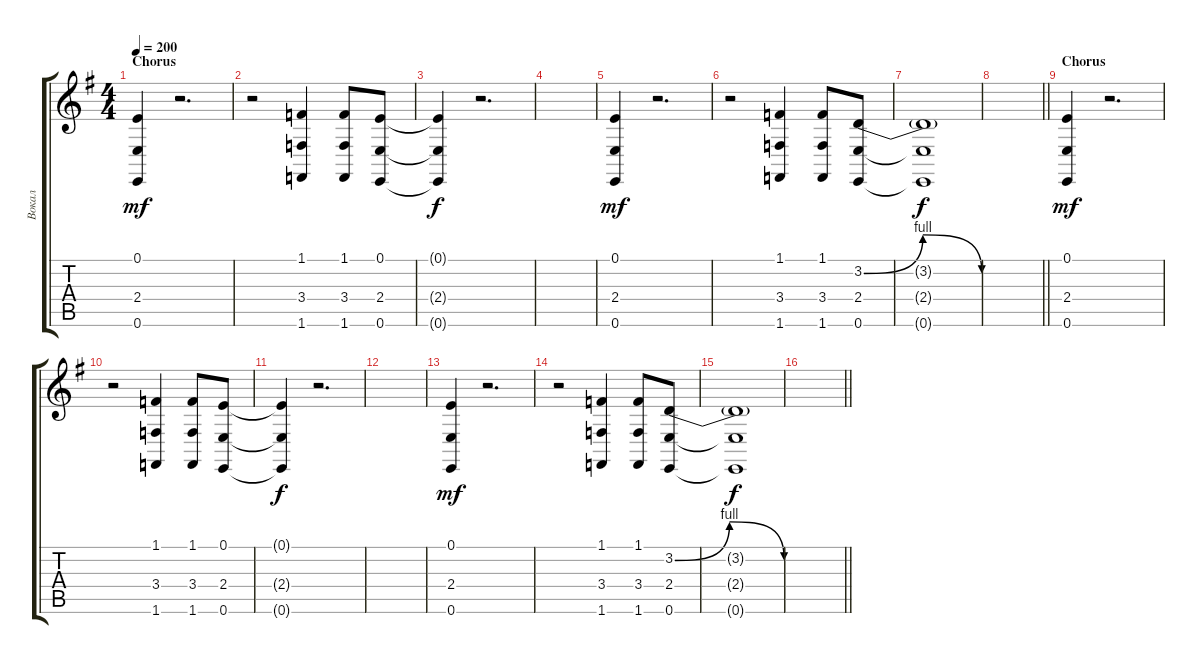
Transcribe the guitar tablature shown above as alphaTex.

\track ("Вокал" "Вокал") {instrument trumpet}
\staff {score tabs}
\tuning (E4 B3 G3 D3 A2 E2) {hide}
\ts (4 4)
\section ("" "Chorus")
\tempo 200
\clef g2
\ks eminor
(0.1 2.4 0.6).4{dy mf} r.2{d} |
r.2 (1.1 3.4 1.6).4 (1.1 3.4 1.6).8 (0.1 2.4 0.6).8 |
(0.1{t} 2.4{t} 0.6{t}).4{dy f} r.2{d} |
|
(0.1 2.4 0.6).4{dy mf} r.2{d} |
r.2 (1.1 3.4 1.6).4 (1.1 3.4 1.6).8 (3.2{be (bendrelease 0 0 5 4 34 4 60 0)} 2.4 0.6).8 |
(3.2{t} 2.4{t} 0.6{t}).1{dy f} |
\barLineRight lightlight
|
\section ("" "Chorus")
(0.1 2.4 0.6).4{dy mf} r.2{d} |
r.2 (1.1 3.4 1.6).4 (1.1 3.4 1.6).8 (0.1 2.4 0.6).8 |
(0.1{t} 2.4{t} 0.6{t}).4{dy f} r.2{d} |
|
(0.1 2.4 0.6).4{dy mf} r.2{d} |
r.2 (1.1 3.4 1.6).4 (1.1 3.4 1.6).8 (3.2{be (bendrelease 0 0 5 4 34 4 60 0)} 2.4 0.6).8 |
(3.2{t} 2.4{t} 0.6{t}).1{dy f} |
\barLineRight lightlight
